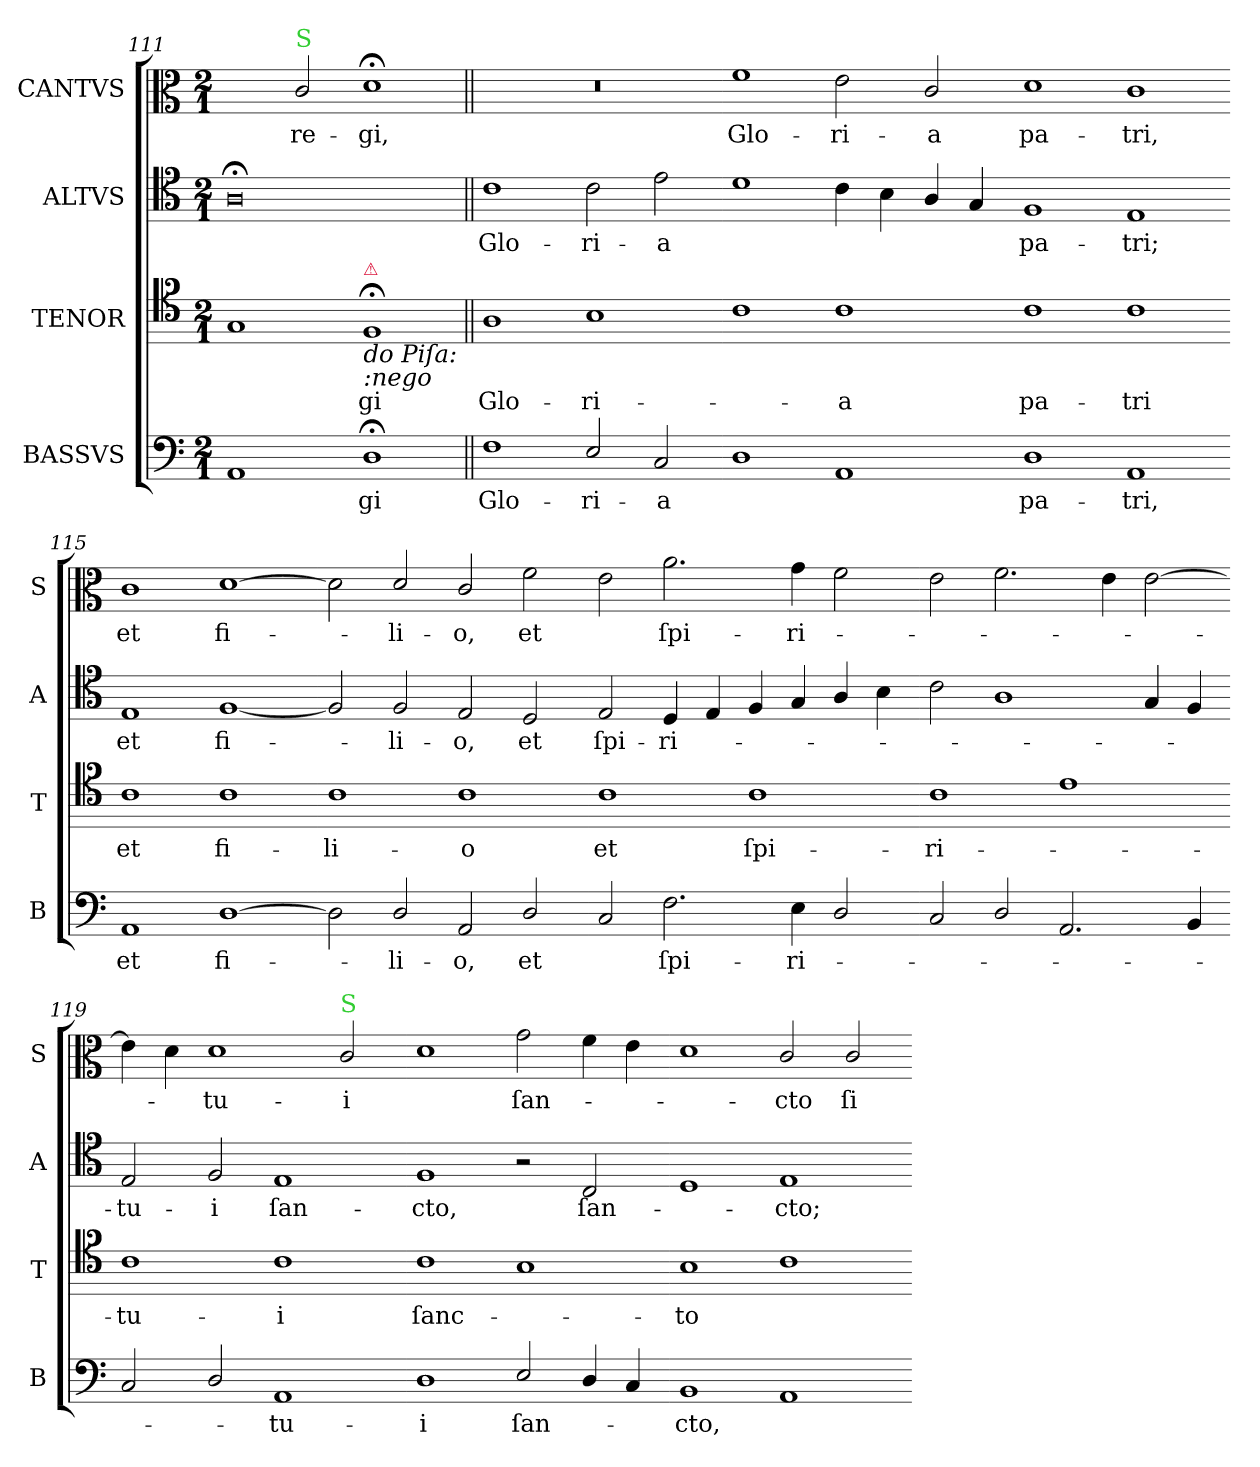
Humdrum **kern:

**kern	**text	**kern	**text	**kern	**text	**kern	**text
*part4	*part4	*part3	*part3	*part2	*part2	*part1	*part1
*staff4	*staff4	*staff3	*staff3	*staff2	*staff2	*staff1	*staff1
*I"BASSVS	*	*I"TENOR	*	*I"ALTVS	*	*I"CANTVS	*
*I'B	*	*I'T	*	*I'A	*	*I'S	*
*clefF4	*	*clefC5	*	*clefC4	*	*clefC3	*
*k[]	*	*k[]	*	*k[]	*	*k[]	*
*D:dor	*	*D:dor	*	*D:dor	*	*D:dor	*
*M2/1	*	*M2/1	*	*M2/1	*	*M2/1	*
=111	=111	=111	=111	=111	=111	=111	=111
1AA	.	1E	.	0A;<;	.	2ryy	.
!	!	!	!	!	!	!LO:TX:a:color=limegreen:t=S	!
.	.	.	.	.	.	2c/	re-
!	!	!LO:TX:a:color=crimson:t=⚠	!	!	!	!	!
!	!	!LO:TX:b:i:t=do Piſa&colon;\n&colon;nego	!	!	!	!	!
1D;<;	-gi	1D;<	-gi	.	.	1d;	-gi,
=112||	=112||	=112||	=112||	=112||	=112||	=112||	=112||
1F	Glo-	1F	Glo-	1c	Glo-	0r	.
2E/	-ri-	1G	-ri-	2c\	-ri-	.	.
2C/	-a	.	.	2e\	-a	.	.
=113-	=113-	=113-	=113-	=113-	=113-	=113-	=113-
1D	.	1A	.	1d	.	1f	Glo-
1AA	.	1A	-a	4c\	.	2e\	-ri-
.	.	.	.	4B\	.	.	.
.	.	.	.	4A/	.	2c/	-a
.	.	.	.	4G/	.	.	.
=114-	=114-	=114-	=114-	=114-	=114-	=114-	=114-
1D	pa-	1A	pa-	1F	pa-	1d	pa-
1AA	-tri,	1A	-tri	1E	-tri;	1c	-tri,
=115-	=115-	=115-	=115-	=115-	=115-	=115-	=115-
1AA	et	1A	et	1E	et	1c	et
[1D	fi-	1A	fi-	[1F	fi-	[1d	fi-
=116-	=116-	=116-	=116-	=116-	=116-	=116-	=116-
2D]	.	1A	-li-	2F]	.	2d]	.
2D/	-li-	.	.	2F/	-li-	2d/	-li-
2AA/	-o,	1A	-o	2E/	-o,	2c/	-o,
2D/	et	.	.	2D/	et	2f\	et
=117-	=117-	=117-	=117-	=117-	=117-	=117-	=117-
2C/	.	1A	et	2E/	ſpi-	2e\	.
2.F\	ſpi-	.	.	4D/	-ri-	2.a\	ſpi-
.	.	.	.	4E/	.	.	.
.	.	1A	ſpi-	4F/	.	.	.
4E\	-ri-	.	.	4G/	.	4g\	-ri-
2D/	.	.	.	4A/	.	2f\	.
.	.	.	.	4B\	.	.	.
=118-	=118-	=118-	=118-	=118-	=118-	=118-	=118-
2C/	.	1A	-ri-	2c\	.	2e\	.
2D/	.	.	.	1A	.	2.f\	.
2.AA/	.	1c	.	.	.	.	.
.	.	.	.	.	.	4e\	.
.	.	.	.	4G/	.	[2e\	.
4BB/	.	.	.	4F/	.	.	.
=119-	=119-	=119-	=119-	=119-	=119-	=119-	=119-
2C/	.	1A	-tu-	2E/	-tu-	4e\]	.
.	.	.	.	.	.	4d\	.
2D/	.	.	.	2F/	-i	1d	-tu-
1AA	-tu-	1A	-i	1E	ſan-	.	.
!	!	!	!	!	!	!LO:TX:a:color=limegreen:t=S	!
.	.	.	.	.	.	2c/	-i
=120-	=120-	=120-	=120-	=120-	=120-	=120-	=120-
1D	-i	1A	ſanc-	1F	-cto,	1d	.
2E/	ſan-	1G	.	2r	.	2g\	ſan-
4D/	.	.	.	2C/	ſan-	4f\	.
4C/	.	.	.	.	.	4e\	.
=121-	=121-	=121-	=121-	=121-	=121-	=121-	=121-
1BB	-cto,	1G	-to	1D	.	1d	.
1AA	.	1A	.	1E	-cto;	2c/	-cto
.	.	.	.	.	.	2c/	ſi-
=-	=-	=-	=-	=-	=-	=-	=-
*-	*-	*-	*-	*-	*-	*-	*-
